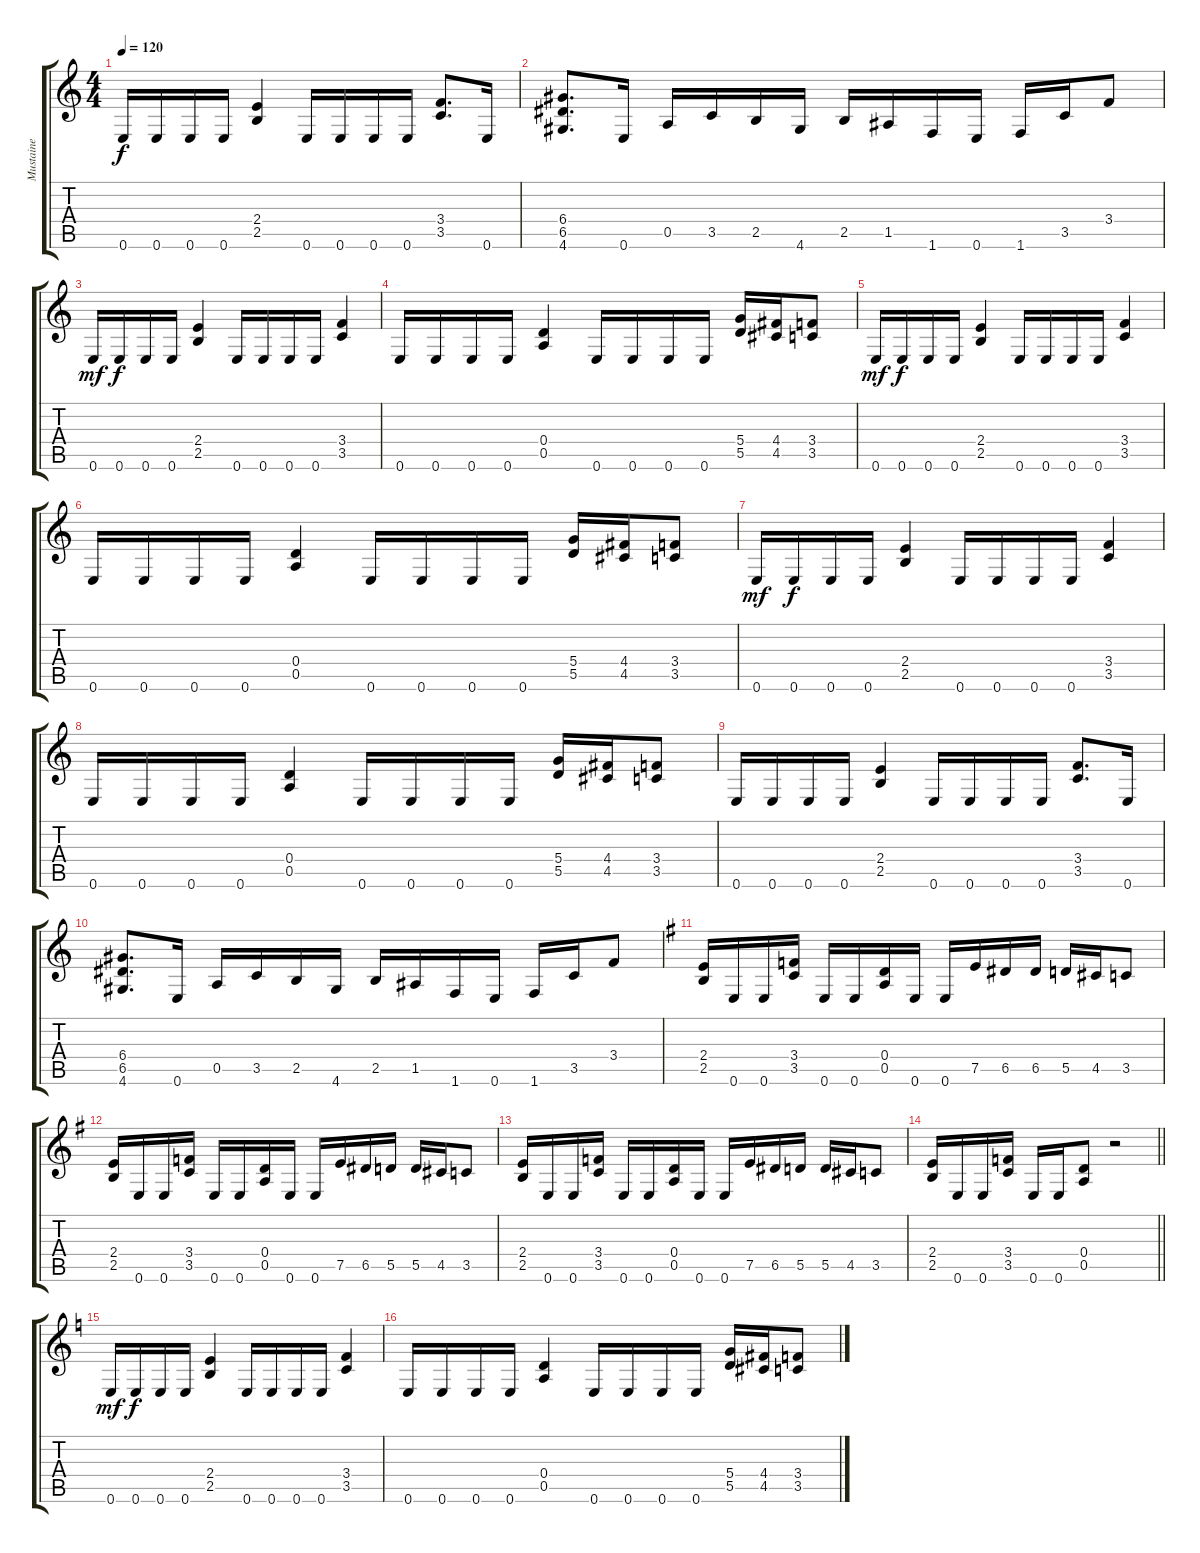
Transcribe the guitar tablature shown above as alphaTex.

\track ("Mustaine" "Mustaine") {instrument distortionguitar}
\staff {score tabs}
\tuning (E4 B3 G3 D3 A2 E2) {hide}
\ts (4 4)
\tempo 120
\clef g2
\ks c
0.6.16{dy f} 0.6.16 0.6.16 0.6.16 (2.4 2.5).4 0.6.16 0.6.16 0.6.16 0.6.16 (3.4 3.5).8{d} 0.6.16 |
(6.4 6.5 4.6).8{d} 0.6.16 0.5.16 3.5.16 2.5.16 4.6.16 2.5.16 1.5.16 1.6.16 0.6.16 1.6.16 3.5.16 3.4.8 |
0.6.16{dy mf} 0.6.16{dy f} 0.6.16 0.6.16 (2.4 2.5).4 0.6.16 0.6.16 0.6.16 0.6.16 (3.4 3.5).4 |
0.6.16 0.6.16 0.6.16 0.6.16 (0.4 0.5).4 0.6.16 0.6.16 0.6.16 0.6.16 (5.4 5.5).16 (4.4 4.5).16 (3.4 3.5).8 |
0.6.16{dy mf} 0.6.16{dy f} 0.6.16 0.6.16 (2.4 2.5).4 0.6.16 0.6.16 0.6.16 0.6.16 (3.4 3.5).4 |
0.6.16 0.6.16 0.6.16 0.6.16 (0.4 0.5).4 0.6.16 0.6.16 0.6.16 0.6.16 (5.4 5.5).16 (4.4 4.5).16 (3.4 3.5).8 |
0.6.16{dy mf} 0.6.16{dy f} 0.6.16 0.6.16 (2.4 2.5).4 0.6.16 0.6.16 0.6.16 0.6.16 (3.4 3.5).4 |
0.6.16 0.6.16 0.6.16 0.6.16 (0.4 0.5).4 0.6.16 0.6.16 0.6.16 0.6.16 (5.4 5.5).16 (4.4 4.5).16 (3.4 3.5).8 |
0.6.16 0.6.16 0.6.16 0.6.16 (2.4 2.5).4 0.6.16 0.6.16 0.6.16 0.6.16 (3.4 3.5).8{d} 0.6.16 |
(6.4 6.5 4.6).8{d} 0.6.16 0.5.16 3.5.16 2.5.16 4.6.16 2.5.16 1.5.16 1.6.16 0.6.16 1.6.16 3.5.16 3.4.8 |
\ks g
(2.4 2.5).16 0.6.16 0.6.16 (3.4 3.5).16 0.6.16 0.6.16 (0.4 0.5).16 0.6.16 0.6.16 7.5.16 6.5.16 6.5.16 5.5.16 4.5.16 3.5.8 |
(2.4 2.5).16 0.6.16 0.6.16 (3.4 3.5).16 0.6.16 0.6.16 (0.4 0.5).16 0.6.16 0.6.16 7.5.16 6.5.16 5.5.16 5.5.16 4.5.16 3.5.8 |
(2.4 2.5).16 0.6.16 0.6.16 (3.4 3.5).16 0.6.16 0.6.16 (0.4 0.5).16 0.6.16 0.6.16 7.5.16 6.5.16 5.5.16 5.5.16 4.5.16 3.5.8 |
\barLineRight lightlight
(2.4 2.5).16 0.6.16 0.6.16 (3.4 3.5).16 0.6.16 0.6.16 (0.4 0.5).8 r.2 |
\ks c
0.6.16{dy mf} 0.6.16{dy f} 0.6.16 0.6.16 (2.4 2.5).4 0.6.16 0.6.16 0.6.16 0.6.16 (3.4 3.5).4 |
0.6.16 0.6.16 0.6.16 0.6.16 (0.4 0.5).4 0.6.16 0.6.16 0.6.16 0.6.16 (5.4 5.5).16 (4.4 4.5).16 (3.4 3.5).8
